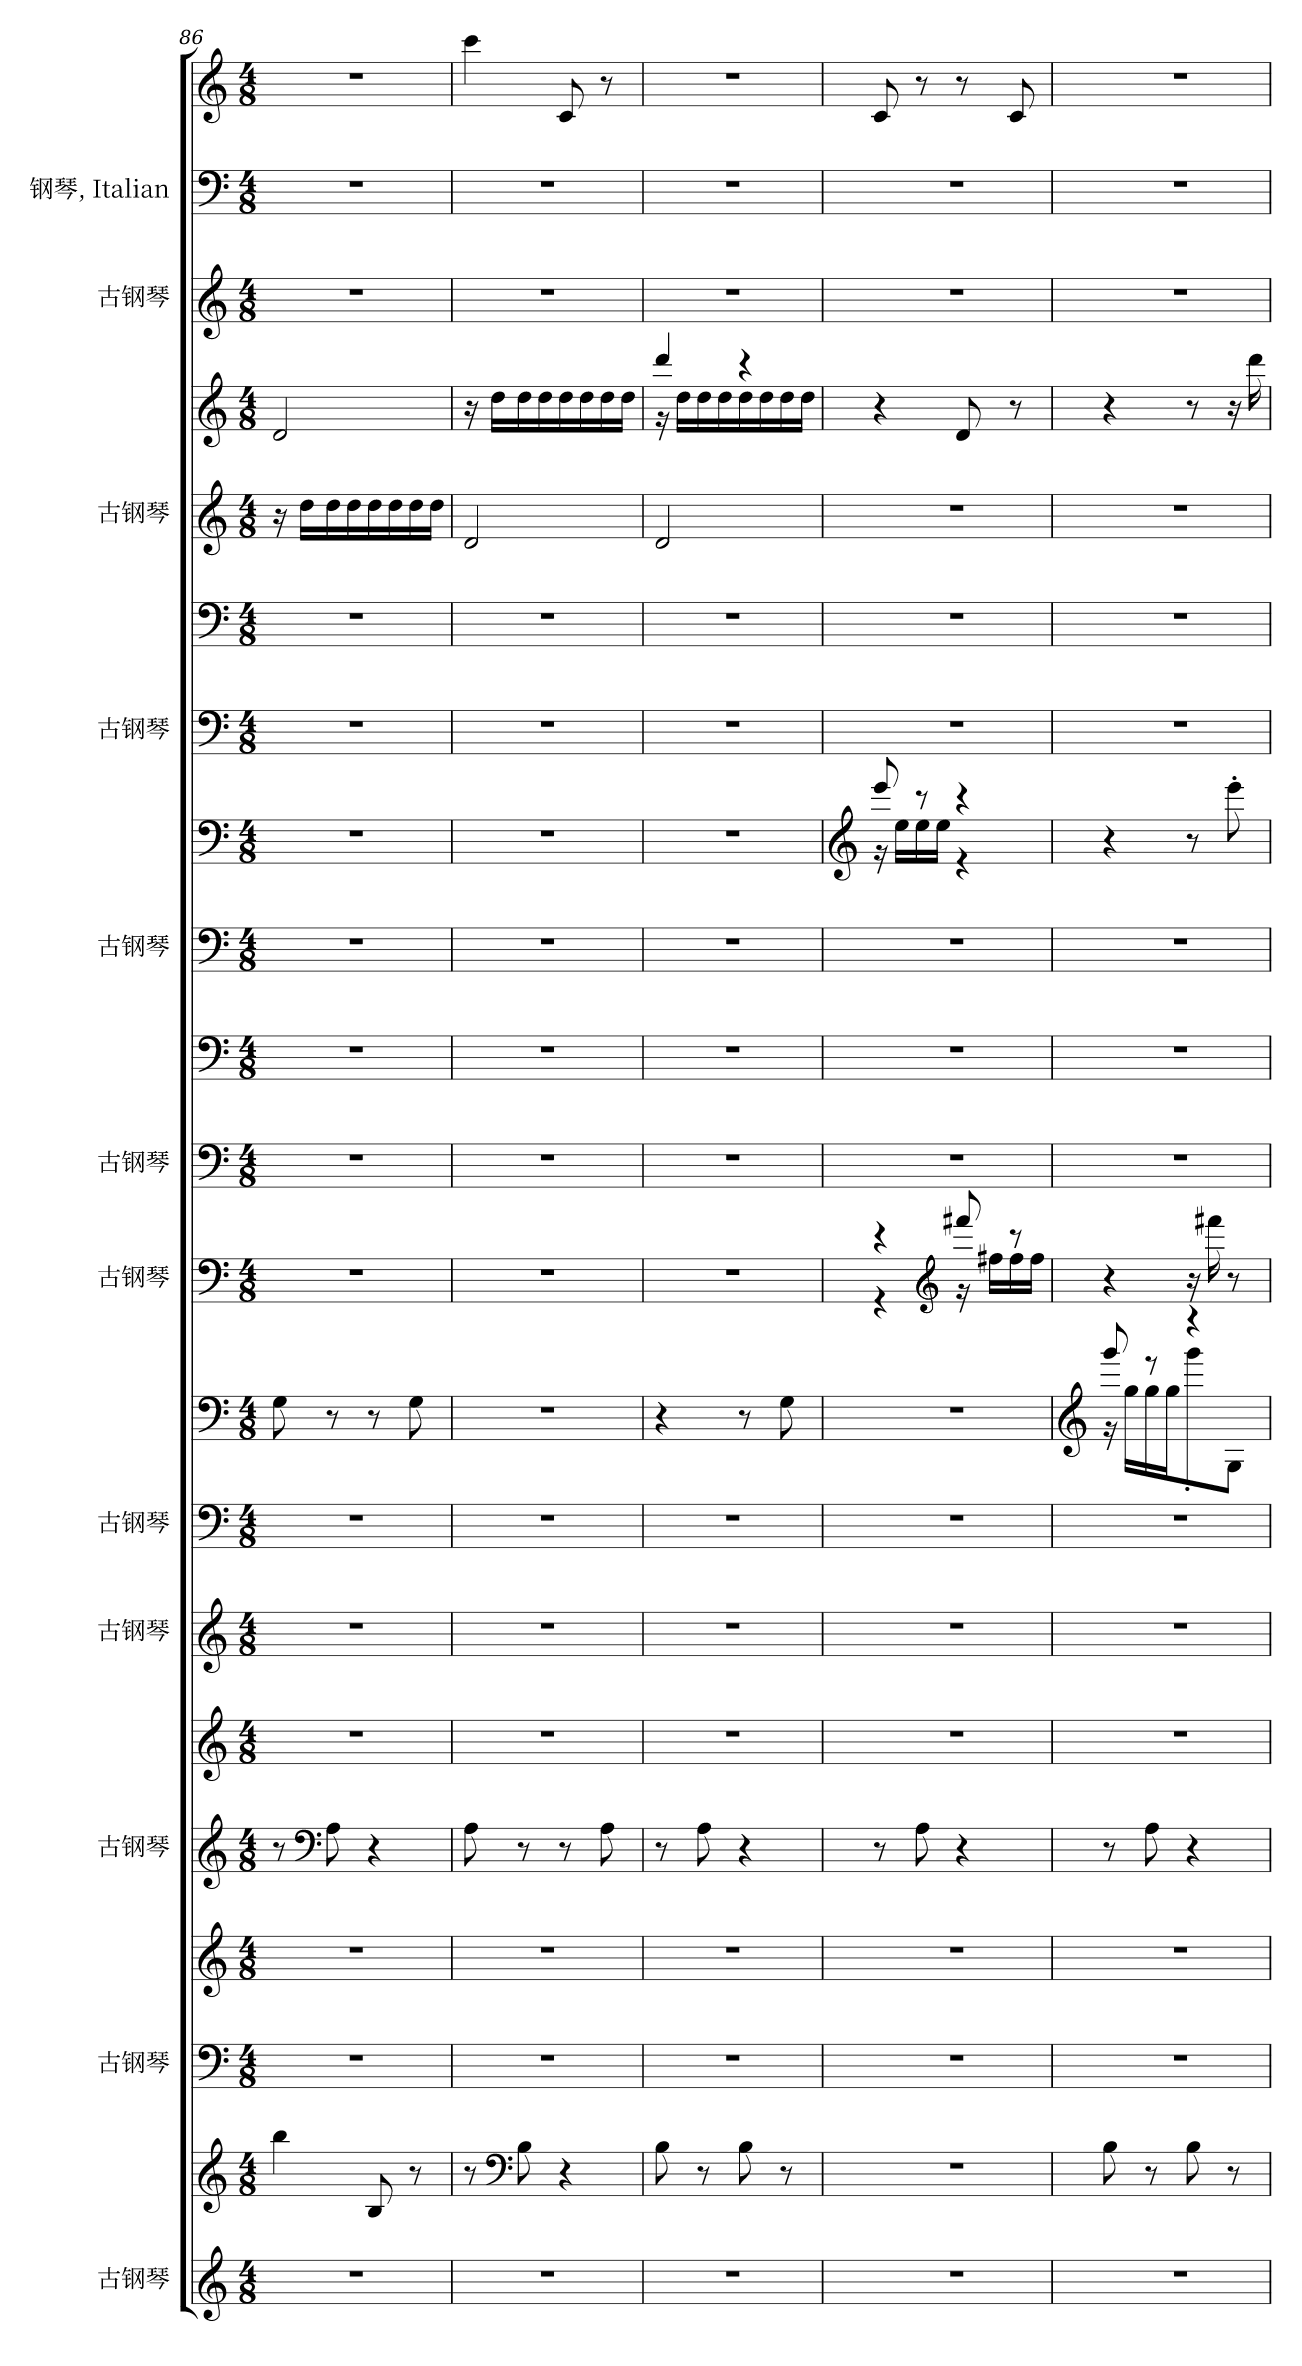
**kern	**kern	**kern	**kern	**kern	**kern	**kern	**kern	**kern	**kern	**kern	**kern	**kern	**kern	**kern	**kern	**kern	**kern	**kern	**kern	**kern
*part12	*part12	*part11	*part11	*part10	*part10	*part9	*part8	*part8	*part7	*part6	*part6	*part5	*part5	*part4	*part4	*part3	*part3	*part2	*part1	*part1
*staff21	*staff20	*staff19	*staff18	*staff17	*staff16	*staff15	*staff14	*staff13	*staff12	*staff11	*staff10	*staff9	*staff8	*staff7	*staff6	*staff5	*staff4	*staff3	*staff2	*staff1
*I"古钢琴	*	*I"古钢琴	*	*I"古钢琴	*	*I"古钢琴	*I"古钢琴	*	*I"古钢琴	*I"古钢琴	*	*I"古钢琴	*	*I"古钢琴	*	*I"古钢琴	*	*I"古钢琴	*I"钢琴, Italian	*
*clefG2	*clefG2	*clefF4	*clefG2	*clefG2	*clefG2	*clefG2	*clefF4	*clefF4	*clefF4	*clefF4	*clefF4	*clefF4	*clefF4	*clefF4	*clefF4	*clefG2	*clefG2	*clefG2	*clefF4	*clefG2
*k[]	*k[]	*k[]	*k[]	*k[]	*k[]	*k[]	*k[]	*k[]	*k[]	*k[]	*k[]	*k[]	*k[]	*k[]	*k[]	*k[]	*k[]	*k[]	*k[]	*k[]
*M4/8	*M4/8	*M4/8	*M4/8	*M4/8	*M4/8	*M4/8	*M4/8	*M4/8	*M4/8	*M4/8	*M4/8	*M4/8	*M4/8	*M4/8	*M4/8	*M4/8	*M4/8	*M4/8	*M4/8	*M4/8
=86	=86	=86	=86	=86	=86	=86	=86	=86	=86	=86	=86	=86	=86	=86	=86	=86	=86	=86	=86	=86
2r	4bb\	2r	2r	8r	2r	2r	2r	8G\	2r	2r	2r	2r	2r	2r	2r	16r	2d/	2r	2r	2r
.	.	.	.	.	.	.	.	.	.	.	.	.	.	.	.	16dd\LL	.	.	.	.
*	*	*	*	*clefF4	*	*	*	*	*	*	*	*	*	*	*	*	*	*	*	*
.	.	.	.	8A\	.	.	.	8r	.	.	.	.	.	.	.	16dd\	.	.	.	.
.	.	.	.	.	.	.	.	.	.	.	.	.	.	.	.	16dd\	.	.	.	.
.	8B/	.	.	4r	.	.	.	8r	.	.	.	.	.	.	.	16dd\	.	.	.	.
.	.	.	.	.	.	.	.	.	.	.	.	.	.	.	.	16dd\	.	.	.	.
.	8r	.	.	.	.	.	.	8G\	.	.	.	.	.	.	.	16dd\	.	.	.	.
.	.	.	.	.	.	.	.	.	.	.	.	.	.	.	.	16dd\JJ	.	.	.	.
=87	=87	=87	=87	=87	=87	=87	=87	=87	=87	=87	=87	=87	=87	=87	=87	=87	=87	=87	=87	=87
2r	8r	2r	2r	8A\	2r	2r	2r	2r	2r	2r	2r	2r	2r	2r	2r	2d/	16r	2r	2r	4ccc\
.	.	.	.	.	.	.	.	.	.	.	.	.	.	.	.	.	16dd\LL	.	.	.
*	*clefF4	*	*	*	*	*	*	*	*	*	*	*	*	*	*	*	*	*	*	*
.	8B\	.	.	8r	.	.	.	.	.	.	.	.	.	.	.	.	16dd\	.	.	.
.	.	.	.	.	.	.	.	.	.	.	.	.	.	.	.	.	16dd\	.	.	.
.	4r	.	.	8r	.	.	.	.	.	.	.	.	.	.	.	.	16dd\	.	.	8c/
.	.	.	.	.	.	.	.	.	.	.	.	.	.	.	.	.	16dd\	.	.	.
.	.	.	.	8A\	.	.	.	.	.	.	.	.	.	.	.	.	16dd\	.	.	8r
.	.	.	.	.	.	.	.	.	.	.	.	.	.	.	.	.	16dd\JJ	.	.	.
=88	=88	=88	=88	=88	=88	=88	=88	=88	=88	=88	=88	=88	=88	=88	=88	=88	=88	=88	=88	=88
*	*	*	*	*	*	*	*	*	*	*	*	*	*	*	*	*	*^	*	*	*
2r	8B\	2r	2r	8r	2r	2r	2r	4r	2r	2r	2r	2r	2r	2r	2r	2d/	4ddd/	16r	2r	2r	2r
.	.	.	.	.	.	.	.	.	.	.	.	.	.	.	.	.	.	16dd\LL	.	.	.
.	8r	.	.	8A\	.	.	.	.	.	.	.	.	.	.	.	.	.	16dd\	.	.	.
.	.	.	.	.	.	.	.	.	.	.	.	.	.	.	.	.	.	16dd\	.	.	.
.	8B\	.	.	4r	.	.	.	8r	.	.	.	.	.	.	.	.	4r	16dd\	.	.	.
.	.	.	.	.	.	.	.	.	.	.	.	.	.	.	.	.	.	16dd\	.	.	.
.	8r	.	.	.	.	.	.	8G\	.	.	.	.	.	.	.	.	.	16dd\	.	.	.
.	.	.	.	.	.	.	.	.	.	.	.	.	.	.	.	.	.	16dd\JJ	.	.	.
*	*	*	*	*	*	*	*	*	*	*	*	*	*	*	*	*	*v	*v	*	*	*
!!LO:PB:g=z
=89	=89	=89	=89	=89	=89	=89	=89	=89	=89	=89	=89	=89	=89	=89	=89	=89	=89	=89	=89	=89
*	*	*	*	*	*	*	*	*	*	*	*	*	*clefG2	*	*	*	*	*	*	*
*	*	*	*	*	*	*	*	*	*^	*	*	*	*^	*	*	*	*	*	*	*
2r	2r	2r	2r	8r	2r	2r	2r	2r	4r	4r	2r	2r	2r	8eee/	16r	2r	2r	2r	4r	2r	2r	8c/
.	.	.	.	.	.	.	.	.	.	.	.	.	.	.	16ee\LL	.	.	.	.	.	.	.
.	.	.	.	8A\	.	.	.	.	.	.	.	.	.	8r	16ee\	.	.	.	.	.	.	8r
.	.	.	.	.	.	.	.	.	.	.	.	.	.	.	16ee\JJ	.	.	.	.	.	.	.
*	*	*	*	*	*	*	*	*	*clefG2	*	*	*	*	*	*	*	*	*	*	*	*	*
.	.	.	.	4r	.	.	.	.	8fff#X/	16r	.	.	.	4r	4r	.	.	.	8d/	.	.	8r
.	.	.	.	.	.	.	.	.	.	16ff#X\LL	.	.	.	.	.	.	.	.	.	.	.	.
.	.	.	.	.	.	.	.	.	8r	16ff#\	.	.	.	.	.	.	.	.	8r	.	.	8c/
.	.	.	.	.	.	.	.	.	.	16ff#\JJ	.	.	.	.	.	.	.	.	.	.	.	.
*	*	*	*	*	*	*	*	*	*v	*v	*	*	*	*v	*v	*	*	*	*	*	*	*
=90	=90	=90	=90	=90	=90	=90	=90	=90	=90	=90	=90	=90	=90	=90	=90	=90	=90	=90	=90	=90
*	*	*	*	*	*	*	*	*clefG2	*	*	*	*	*	*	*	*	*	*	*	*
*	*	*	*	*	*	*	*	*^	*	*	*	*	*	*	*	*	*	*	*	*
2r	8B\	2r	2r	8r	2r	2r	2r	8ggg/	16r	4r	2r	2r	2r	4r	2r	2r	2r	4r	2r	2r	2r
.	.	.	.	.	.	.	.	.	16gg\LL	.	.	.	.	.	.	.	.	.	.	.	.
.	8r	.	.	8A\	.	.	.	8r	16gg\	.	.	.	.	.	.	.	.	.	.	.	.
.	.	.	.	.	.	.	.	.	16gg\J	.	.	.	.	.	.	.	.	.	.	.	.
.	8B\	.	.	4r	.	.	.	4r	8ggg'\	16r	.	.	.	8r	.	.	.	8r	.	.	.
.	.	.	.	.	.	.	.	.	.	16fff#X\	.	.	.	.	.	.	.	.	.	.	.
.	8r	.	.	.	.	.	.	.	8G\J	8r	.	.	.	8eee'\	.	.	.	16r	.	.	.
.	.	.	.	.	.	.	.	.	.	.	.	.	.	.	.	.	.	16ddd\	.	.	.
*	*	*	*	*	*	*	*	*v	*v	*	*	*	*	*	*	*	*	*	*	*	*
=	=	=	=	=	=	=	=	=	=	=	=	=	=	=	=	=	=	=	=	=
*-	*-	*-	*-	*-	*-	*-	*-	*-	*-	*-	*-	*-	*-	*-	*-	*-	*-	*-	*-	*-
